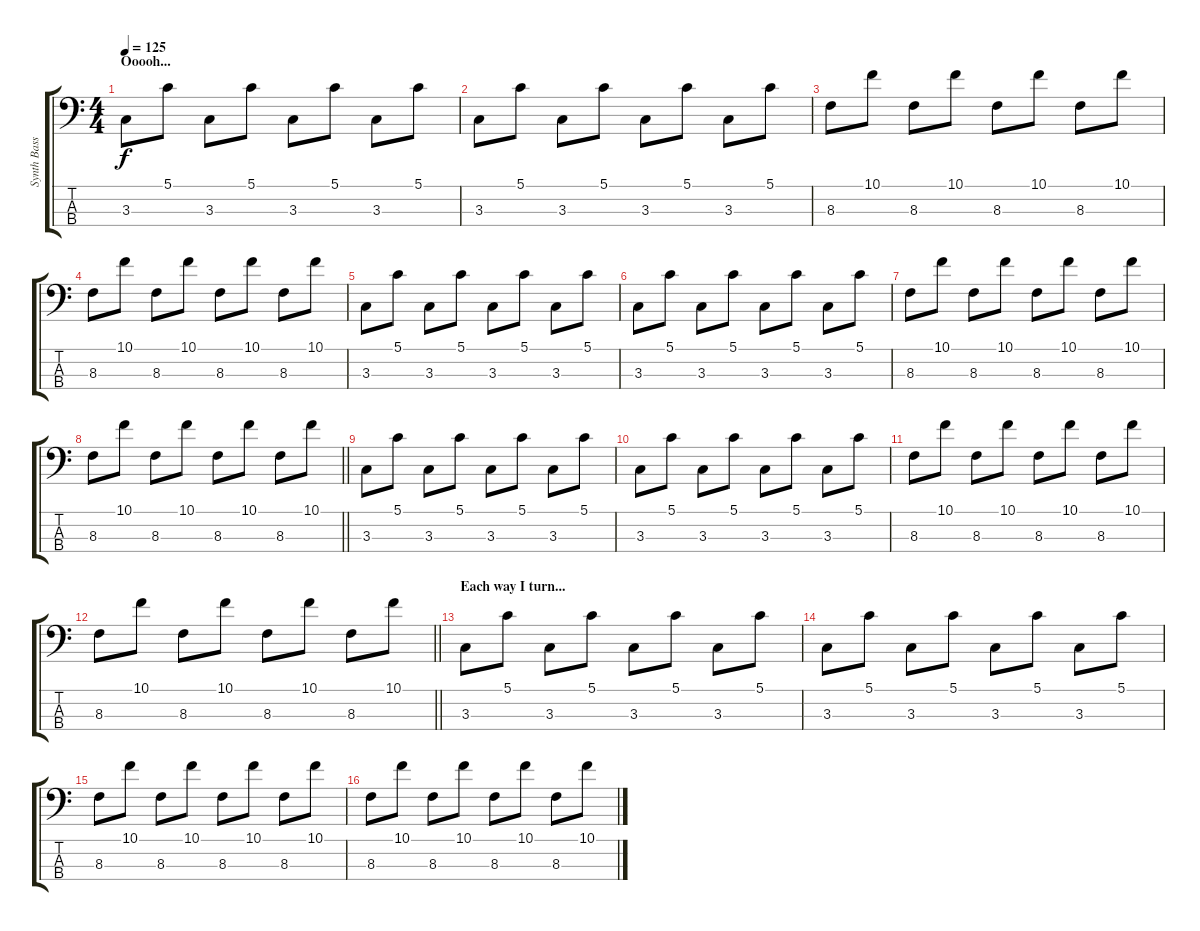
\track ("Synth Bass (Gillian Gilbert)" "Synth Bass") {instrument synthbass1}
\staff {score tabs}
\tuning (G2 D2 A1 E1) {hide}
\ts (4 4)
\section ("" "Ooooh...")
\tempo 125
\clef f4
\ks c
3.3.8{dy f} 5.1.8 3.3.8 5.1.8 3.3.8 5.1.8 3.3.8 5.1.8 |
3.3.8 5.1.8 3.3.8 5.1.8 3.3.8 5.1.8 3.3.8 5.1.8 |
8.3.8 10.1.8 8.3.8 10.1.8 8.3.8 10.1.8 8.3.8 10.1.8 |
8.3.8 10.1.8 8.3.8 10.1.8 8.3.8 10.1.8 8.3.8 10.1.8 |
3.3.8 5.1.8 3.3.8 5.1.8 3.3.8 5.1.8 3.3.8 5.1.8 |
3.3.8 5.1.8 3.3.8 5.1.8 3.3.8 5.1.8 3.3.8 5.1.8 |
8.3.8 10.1.8 8.3.8 10.1.8 8.3.8 10.1.8 8.3.8 10.1.8 |
\barLineRight lightlight
8.3.8 10.1.8 8.3.8 10.1.8 8.3.8 10.1.8 8.3.8 10.1.8 |
3.3.8 5.1.8 3.3.8 5.1.8 3.3.8 5.1.8 3.3.8 5.1.8 |
3.3.8 5.1.8 3.3.8 5.1.8 3.3.8 5.1.8 3.3.8 5.1.8 |
8.3.8 10.1.8 8.3.8 10.1.8 8.3.8 10.1.8 8.3.8 10.1.8 |
\barLineRight lightlight
8.3.8 10.1.8 8.3.8 10.1.8 8.3.8 10.1.8 8.3.8 10.1.8 |
\section ("" "Each way I turn...")
3.3.8 5.1.8 3.3.8 5.1.8 3.3.8 5.1.8 3.3.8 5.1.8 |
3.3.8 5.1.8 3.3.8 5.1.8 3.3.8 5.1.8 3.3.8 5.1.8 |
8.3.8 10.1.8 8.3.8 10.1.8 8.3.8 10.1.8 8.3.8 10.1.8 |
8.3.8 10.1.8 8.3.8 10.1.8 8.3.8 10.1.8 8.3.8 10.1.8
